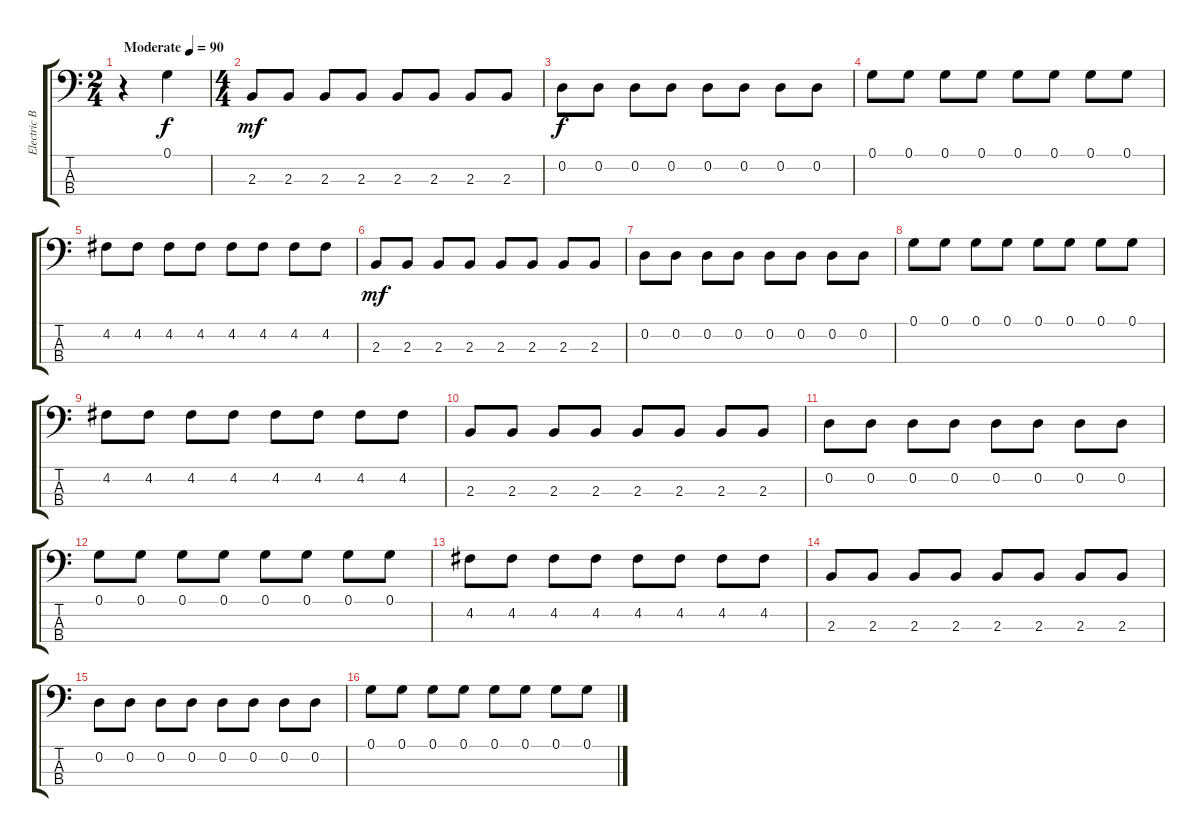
\track ("Electric Bass" "Electric B") {instrument electricbassfinger}
\staff {score tabs}
\tuning (G2 D2 A1 E1) {hide}
\ts (2 4)
\tempo (90 "Moderate")
\clef f4
\ks c
r.4{dy f instrument electricbassfinger} 0.1.4 |
\ts (4 4)
2.3.8{dy mf} 2.3.8 2.3.8 2.3.8 2.3.8 2.3.8 2.3.8 2.3.8 |
0.2.8{dy f} 0.2.8 0.2.8 0.2.8 0.2.8 0.2.8 0.2.8 0.2.8 |
0.1.8 0.1.8 0.1.8 0.1.8 0.1.8 0.1.8 0.1.8 0.1.8 |
4.2.8 4.2.8 4.2.8 4.2.8 4.2.8 4.2.8 4.2.8 4.2.8 |
2.3.8{dy mf} 2.3.8 2.3.8 2.3.8 2.3.8 2.3.8 2.3.8 2.3.8 |
0.2.8 0.2.8 0.2.8 0.2.8 0.2.8 0.2.8 0.2.8 0.2.8 |
0.1.8 0.1.8 0.1.8 0.1.8 0.1.8 0.1.8 0.1.8 0.1.8 |
4.2.8 4.2.8 4.2.8 4.2.8 4.2.8 4.2.8 4.2.8 4.2.8 |
2.3.8 2.3.8 2.3.8 2.3.8 2.3.8 2.3.8 2.3.8 2.3.8 |
0.2.8 0.2.8 0.2.8 0.2.8 0.2.8 0.2.8 0.2.8 0.2.8 |
0.1.8 0.1.8 0.1.8 0.1.8 0.1.8 0.1.8 0.1.8 0.1.8 |
4.2.8 4.2.8 4.2.8 4.2.8 4.2.8 4.2.8 4.2.8 4.2.8 |
2.3.8 2.3.8 2.3.8 2.3.8 2.3.8 2.3.8 2.3.8 2.3.8 |
0.2.8 0.2.8 0.2.8 0.2.8 0.2.8 0.2.8 0.2.8 0.2.8 |
0.1.8 0.1.8 0.1.8 0.1.8 0.1.8 0.1.8 0.1.8 0.1.8
